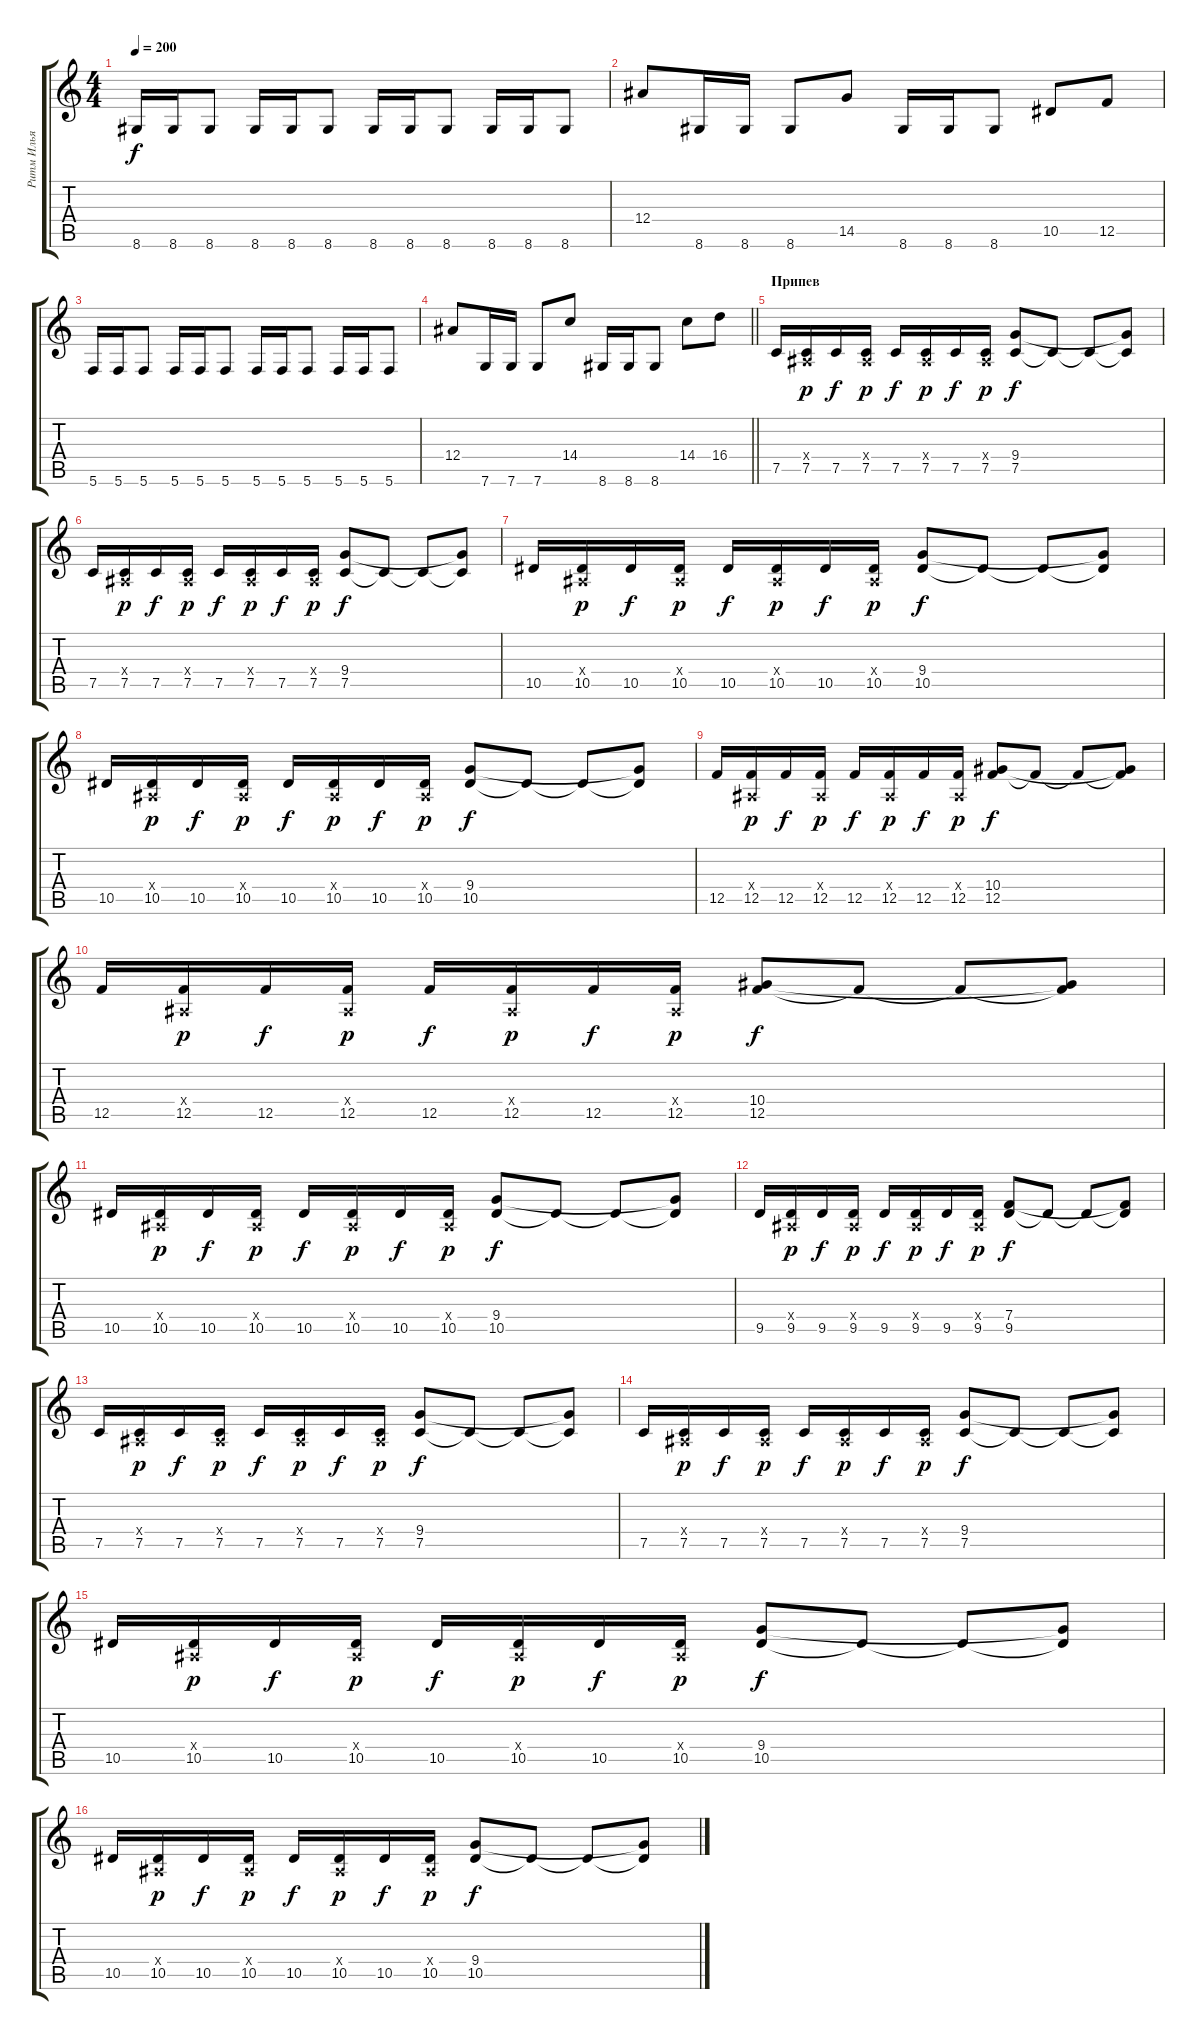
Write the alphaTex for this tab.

\track ("Ритм Илья" "Ритм Илья") {instrument overdrivenguitar}
\staff {score tabs}
\tuning (C4 G3 Eb3 Bb2 F2 C2) {hide}
\ts (4 4)
\tempo 200
\clef g2
\ks c
8.6.16{dy f} 8.6.16 8.6.8 8.6.16 8.6.16 8.6.8 8.6.16 8.6.16 8.6.8 8.6.16 8.6.16 8.6.8 |
12.4.8 8.6.16 8.6.16 8.6.8 14.5.8 8.6.16 8.6.16 8.6.8 10.5.8 12.5.8 |
5.6.16 5.6.16 5.6.8 5.6.16 5.6.16 5.6.8 5.6.16 5.6.16 5.6.8 5.6.16 5.6.16 5.6.8 |
\barLineRight lightlight
12.4.8 7.6.16 7.6.16 7.6.8 14.4.8 8.6.16 8.6.16 8.6.8 14.4.8 16.4.8 |
\section ("" "Припев")
7.5.16 (0.4{x} 7.5).16{dy p} 7.5.16{dy f} (0.4{x} 7.5).16{dy p} 7.5.16{dy f} (0.4{x} 7.5).16{dy p} 7.5.16{dy f} (0.4{x} 7.5).16{dy p} (9.4 7.5).8{dy f} 7.5{t}.8 7.5{t}.8 (9.4{t} 7.5{t}).8 |
7.5.16 (0.4{x} 7.5).16{dy p} 7.5.16{dy f} (0.4{x} 7.5).16{dy p} 7.5.16{dy f} (0.4{x} 7.5).16{dy p} 7.5.16{dy f} (0.4{x} 7.5).16{dy p} (9.4 7.5).8{dy f} 7.5{t}.8 7.5{t}.8 (9.4{t} 7.5{t}).8 |
10.5.16 (0.4{x} 10.5).16{dy p} 10.5.16{dy f} (0.4{x} 10.5).16{dy p} 10.5.16{dy f} (0.4{x} 10.5).16{dy p} 10.5.16{dy f} (0.4{x} 10.5).16{dy p} (9.4 10.5).8{dy f} 10.5{t}.8 10.5{t}.8 (9.4{t} 10.5{t}).8 |
10.5.16 (0.4{x} 10.5).16{dy p} 10.5.16{dy f} (0.4{x} 10.5).16{dy p} 10.5.16{dy f} (0.4{x} 10.5).16{dy p} 10.5.16{dy f} (0.4{x} 10.5).16{dy p} (9.4 10.5).8{dy f} 10.5{t}.8 10.5{t}.8 (9.4{t} 10.5{t}).8 |
12.5.16 (0.4{x} 12.5).16{dy p} 12.5.16{dy f} (0.4{x} 12.5).16{dy p} 12.5.16{dy f} (0.4{x} 12.5).16{dy p} 12.5.16{dy f} (0.4{x} 12.5).16{dy p} (10.4 12.5).8{dy f} 12.5{t}.8 12.5{t}.8 (10.4{t} 12.5{t}).8 |
12.5.16 (0.4{x} 12.5).16{dy p} 12.5.16{dy f} (0.4{x} 12.5).16{dy p} 12.5.16{dy f} (0.4{x} 12.5).16{dy p} 12.5.16{dy f} (0.4{x} 12.5).16{dy p} (10.4 12.5).8{dy f} 12.5{t}.8 12.5{t}.8 (10.4{t} 12.5{t}).8 |
10.5.16 (0.4{x} 10.5).16{dy p} 10.5.16{dy f} (0.4{x} 10.5).16{dy p} 10.5.16{dy f} (0.4{x} 10.5).16{dy p} 10.5.16{dy f} (0.4{x} 10.5).16{dy p} (9.4 10.5).8{dy f} 10.5{t}.8 10.5{t}.8 (9.4{t} 10.5{t}).8 |
9.5.16 (0.4{x} 9.5).16{dy p} 9.5.16{dy f} (0.4{x} 9.5).16{dy p} 9.5.16{dy f} (0.4{x} 9.5).16{dy p} 9.5.16{dy f} (0.4{x} 9.5).16{dy p} (7.4 9.5).8{dy f} 9.5{t}.8 9.5{t}.8 (7.4{t} 9.5{t}).8 |
7.5.16 (0.4{x} 7.5).16{dy p} 7.5.16{dy f} (0.4{x} 7.5).16{dy p} 7.5.16{dy f} (0.4{x} 7.5).16{dy p} 7.5.16{dy f} (0.4{x} 7.5).16{dy p} (9.4 7.5).8{dy f} 7.5{t}.8 7.5{t}.8 (9.4{t} 7.5{t}).8 |
7.5.16 (0.4{x} 7.5).16{dy p} 7.5.16{dy f} (0.4{x} 7.5).16{dy p} 7.5.16{dy f} (0.4{x} 7.5).16{dy p} 7.5.16{dy f} (0.4{x} 7.5).16{dy p} (9.4 7.5).8{dy f} 7.5{t}.8 7.5{t}.8 (9.4{t} 7.5{t}).8 |
10.5.16 (0.4{x} 10.5).16{dy p} 10.5.16{dy f} (0.4{x} 10.5).16{dy p} 10.5.16{dy f} (0.4{x} 10.5).16{dy p} 10.5.16{dy f} (0.4{x} 10.5).16{dy p} (9.4 10.5).8{dy f} 10.5{t}.8 10.5{t}.8 (9.4{t} 10.5{t}).8 |
10.5.16 (0.4{x} 10.5).16{dy p} 10.5.16{dy f} (0.4{x} 10.5).16{dy p} 10.5.16{dy f} (0.4{x} 10.5).16{dy p} 10.5.16{dy f} (0.4{x} 10.5).16{dy p} (9.4 10.5).8{dy f} 10.5{t}.8 10.5{t}.8 (9.4{t} 10.5{t}).8
